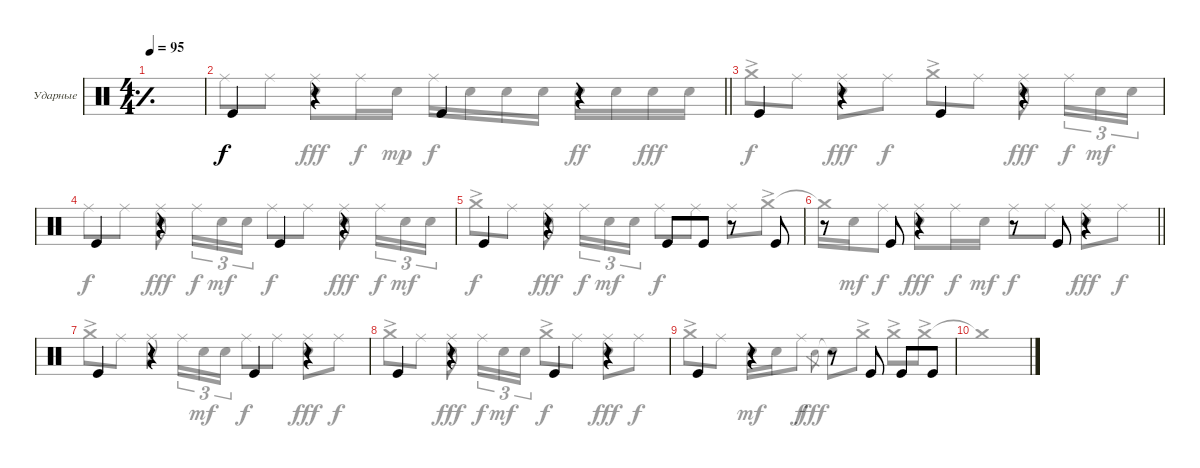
\defaultSystemsLayout 4
\bracketExtendMode groupsimilarinstruments
\firstSystemTrackNameOrientation horizontal
\otherSystemsTrackNameOrientation horizontal
\track ("Ударные" "Ударные") {instrument percussion}
\staff {score}
\articulation defaults
\voice
\ts (4 4)
\tempo 95
\clef neutral
\simile simple
\ks c
|
\barLineRight lightlight "Kick (hit)".4
r.4 "Kick (hit)".4 r.4 |
"Kick (hit)".4 r.4 "Kick (hit)".4 r.4 |
"Kick (hit)".4 r.4 "Kick (hit)".4 r.4 |
"Kick (hit)".4 r.4 "Kick (hit)".8 "Kick (hit)".8 r.8 "Kick (hit)".8 |
\barLineRight lightlight
r.8 "Kick (hit)".8 r.4 r.8 "Kick (hit)".8 r.4 |
"Kick (hit)".4 r.4 "Kick (hit)".4 r.4 |
"Kick (hit)".4 r.4 "Kick (hit)".4 r.4 |
"Kick (hit)".4 r.4 r.8 "Kick (hit)".8 "Kick (hit)".8 "Kick (hit)".8 |
|
|
|
|
\voice
\clef neutral
\ottava regular
\simile simple
\ks c
|
\simile none
\barLineRight lightlight "Ride (middle)".8{dy f} "Ride (middle)".8
("Ride (middle)" "Snare (hit) 2").8{dy fff} "Ride (middle)".16{dy f} "Snare (hit) 2".16{dy mp} "Ride (middle)".16{dy f} "Snare (hit) 2".16 "Snare (hit) 2".16 "Snare (hit) 2".16 "Snare (hit) 2".16{dy ff} "Snare (hit) 2".16 "Snare (hit) 2".16{dy fff} "Snare (hit) 2".16 |
"Crash medium (hit)"{ac}.8{dy f} "Ride (middle)".8 ("Ride (middle)" "Snare (hit) 2").8{dy fff} "Ride (middle)".8{dy f} "Crash medium (hit)"{ac}.8 "Ride (middle)".8 ("Ride (middle)" "Snare (hit) 2").8{dy fff} "Ride (middle)".16{tu (3 2) dy f} "Snare (hit) 2".16{tu (3 2) dy mf} "Snare (hit) 2".16{tu (3 2)} |
"Ride (middle)".8{dy f} "Ride (middle)".8 ("Ride (middle)" "Snare (hit) 2").8{dy fff} "Ride (middle)".16{tu (3 2) dy f} "Snare (hit) 2".16{tu (3 2) dy mf} "Snare (hit) 2".16{tu (3 2)} "Ride (middle)".8{dy f} "Ride (middle)".8 ("Ride (middle)" "Snare (hit) 2").8{dy fff} "Ride (middle)".16{tu (3 2) dy f} "Snare (hit) 2".16{tu (3 2) dy mf} "Snare (hit) 2".16{tu (3 2)} |
"Crash medium (hit)"{ac}.8{dy f} "Ride (middle)".8 ("Snare (hit) 2" "Ride (middle)").8{dy fff} "Ride (middle)".16{tu (3 2) dy f} "Snare (hit) 2".16{tu (3 2) dy mf} "Snare (hit) 2".16{tu (3 2)} "Ride (middle)".8{dy f} "Ride (middle)".8 "Ride (middle)".8 "Crash medium (hit)"{ac}.8 |
\barLineRight lightlight "Crash medium (hit)"{t}.16 "Snare (hit) 2".16{dy mf} "Ride (middle)".8{dy f}
("Ride (middle)" "Snare (hit) 2").8{dy fff} "Ride (middle)".16{dy f} "Snare (hit) 2".16{dy mf} "Ride (middle)".8{dy f} "Ride (middle)".8 ("Ride (middle)" "Snare (hit) 2").8{dy fff} "Ride (middle)".8{dy f} |
"Crash medium (hit)"{ac}.8 "Ride (middle)".8 "Ride (middle)".8 "Ride (middle)".16{tu (3 2)} "Snare (hit) 2".16{tu (3 2) dy mf} "Snare (hit) 2".16{tu (3 2)} "Ride (middle)".8{dy f} "Ride (middle)".8 ("Ride (middle)" "Snare (hit) 2").8{dy fff} "Ride (middle)".8{dy f} |
"Crash medium (hit)"{ac}.8 "Ride (middle)".8 ("Ride (middle)" "Snare (hit) 2").8{dy fff} "Ride (middle)".16{tu (3 2) dy f} "Snare (hit) 2".16{tu (3 2) dy mf} "Snare (hit) 2".16{tu (3 2)} "Crash medium (hit)"{ac}.8{dy f} "Ride (middle)".8 ("Ride (middle)" "Snare (hit) 2").8{dy fff} "Ride (middle)".8{dy f} |
"Crash medium (hit)"{ac}.8 "Ride (middle)".8 "Snare (hit) 2".16{dy mf} "Snare (hit) 2".16 "Ride (middle)".8{dy f} "Snare (hit) 2".8{gr dy fff} "Snare (hit) 2"{t}.8 "Crash medium (hit)"{ac}.8 "Crash medium (hit)"{ac}.8 "Crash medium (hit)"{ac}.8 |
"Crash medium (hit)"{t}.1 |
|
|
|
